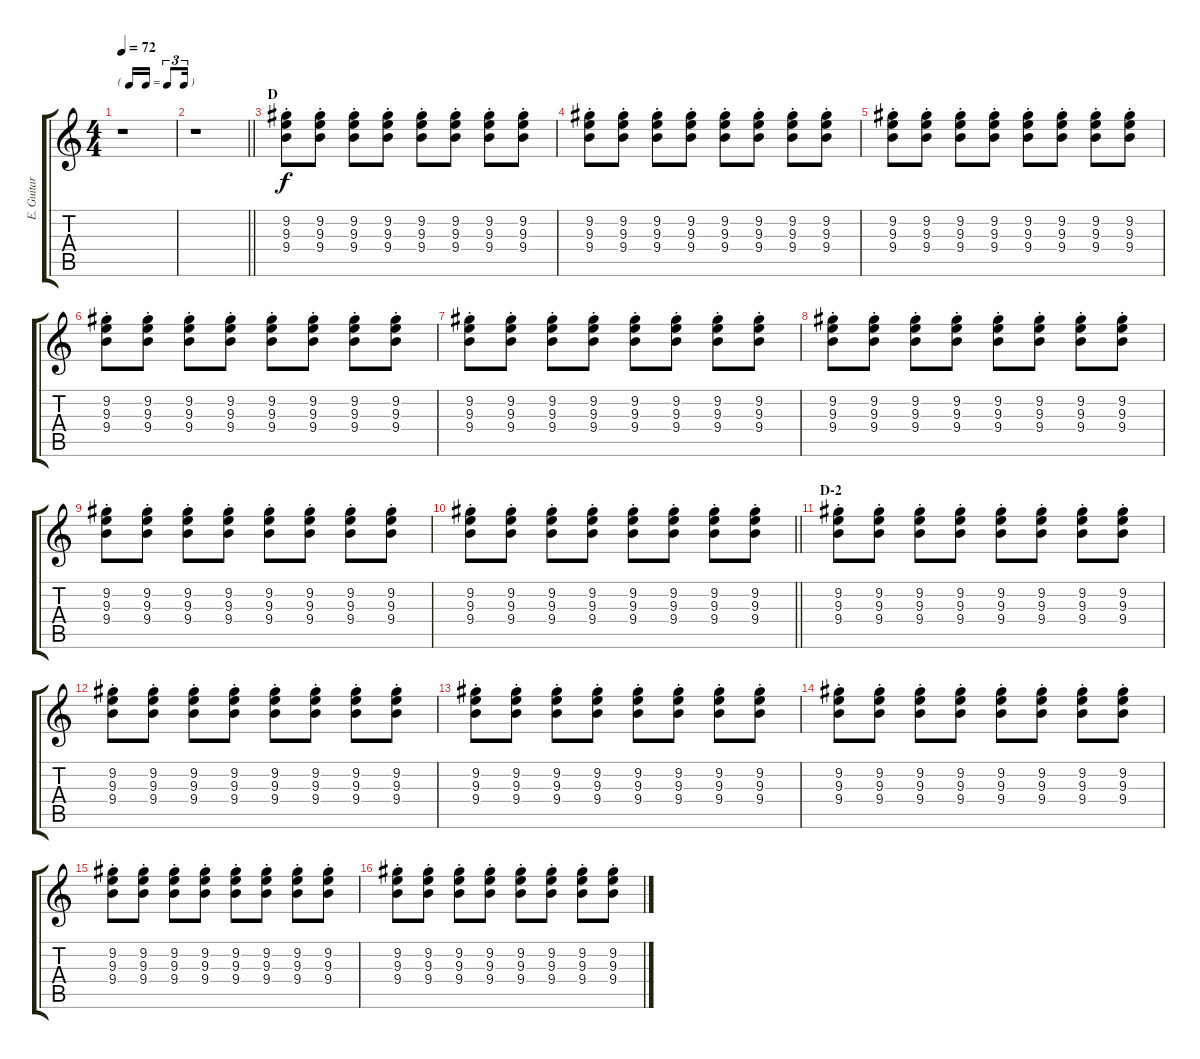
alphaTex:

\track ("E. Guitar IV" "E. Guitar ") {instrument overdrivenguitar}
\staff {score tabs}
\tuning (E4 B3 G3 D3 A2 E2) {hide}
\ts (4 4)
\tf triplet16th
\tempo 72
\clef g2
\ks c
r.1{dy f} |
\barLineRight lightlight
r.1 |
\section ("" "D")
(9.2{st} 9.3{st} 9.4{st}).8 (9.2{st} 9.3{st} 9.4{st}).8 (9.2{st} 9.3{st} 9.4{st}).8 (9.2{st} 9.3{st} 9.4{st}).8 (9.2{st} 9.3{st} 9.4{st}).8 (9.2{st} 9.3{st} 9.4{st}).8 (9.2{st} 9.3{st} 9.4{st}).8 (9.2{st} 9.3{st} 9.4{st}).8 |
(9.2{st} 9.3{st} 9.4{st}).8 (9.2{st} 9.3{st} 9.4{st}).8 (9.2{st} 9.3{st} 9.4{st}).8 (9.2{st} 9.3{st} 9.4{st}).8 (9.2{st} 9.3{st} 9.4{st}).8 (9.2{st} 9.3{st} 9.4{st}).8 (9.2{st} 9.3{st} 9.4{st}).8 (9.2{st} 9.3{st} 9.4{st}).8 |
(9.2{st} 9.3{st} 9.4{st}).8 (9.2{st} 9.3{st} 9.4{st}).8 (9.2{st} 9.3{st} 9.4{st}).8 (9.2{st} 9.3{st} 9.4{st}).8 (9.2{st} 9.3{st} 9.4{st}).8 (9.2{st} 9.3{st} 9.4{st}).8 (9.2{st} 9.3{st} 9.4{st}).8 (9.2{st} 9.3{st} 9.4{st}).8 |
(9.2{st} 9.3{st} 9.4{st}).8 (9.2{st} 9.3{st} 9.4{st}).8 (9.2{st} 9.3{st} 9.4{st}).8 (9.2{st} 9.3{st} 9.4{st}).8 (9.2{st} 9.3{st} 9.4{st}).8 (9.2{st} 9.3{st} 9.4{st}).8 (9.2{st} 9.3{st} 9.4{st}).8 (9.2{st} 9.3{st} 9.4{st}).8 |
(9.2{st} 9.3{st} 9.4{st}).8 (9.2{st} 9.3{st} 9.4{st}).8 (9.2{st} 9.3{st} 9.4{st}).8 (9.2{st} 9.3{st} 9.4{st}).8 (9.2{st} 9.3{st} 9.4{st}).8 (9.2{st} 9.3{st} 9.4{st}).8 (9.2{st} 9.3{st} 9.4{st}).8 (9.2{st} 9.3{st} 9.4{st}).8 |
(9.2{st} 9.3{st} 9.4{st}).8 (9.2{st} 9.3{st} 9.4{st}).8 (9.2{st} 9.3{st} 9.4{st}).8 (9.2{st} 9.3{st} 9.4{st}).8 (9.2{st} 9.3{st} 9.4{st}).8 (9.2{st} 9.3{st} 9.4{st}).8 (9.2{st} 9.3{st} 9.4{st}).8 (9.2{st} 9.3{st} 9.4{st}).8 |
(9.2{st} 9.3{st} 9.4{st}).8 (9.2{st} 9.3{st} 9.4{st}).8 (9.2{st} 9.3{st} 9.4{st}).8 (9.2{st} 9.3{st} 9.4{st}).8 (9.2{st} 9.3{st} 9.4{st}).8 (9.2{st} 9.3{st} 9.4{st}).8 (9.2{st} 9.3{st} 9.4{st}).8 (9.2{st} 9.3{st} 9.4{st}).8 |
\barLineRight lightlight
(9.2{st} 9.3{st} 9.4{st}).8 (9.2{st} 9.3{st} 9.4{st}).8 (9.2{st} 9.3{st} 9.4{st}).8 (9.2{st} 9.3{st} 9.4{st}).8 (9.2{st} 9.3{st} 9.4{st}).8 (9.2{st} 9.3{st} 9.4{st}).8 (9.2{st} 9.3{st} 9.4{st}).8 (9.2{st} 9.3{st} 9.4{st}).8 |
\section ("" "D-2")
(9.2{st} 9.3{st} 9.4{st}).8 (9.2{st} 9.3{st} 9.4{st}).8 (9.2{st} 9.3{st} 9.4{st}).8 (9.2{st} 9.3{st} 9.4{st}).8 (9.2{st} 9.3{st} 9.4{st}).8 (9.2{st} 9.3{st} 9.4{st}).8 (9.2{st} 9.3{st} 9.4{st}).8 (9.2{st} 9.3{st} 9.4{st}).8 |
(9.2{st} 9.3{st} 9.4{st}).8 (9.2{st} 9.3{st} 9.4{st}).8 (9.2{st} 9.3{st} 9.4{st}).8 (9.2{st} 9.3{st} 9.4{st}).8 (9.2{st} 9.3{st} 9.4{st}).8 (9.2{st} 9.3{st} 9.4{st}).8 (9.2{st} 9.3{st} 9.4{st}).8 (9.2{st} 9.3{st} 9.4{st}).8 |
(9.2{st} 9.3{st} 9.4{st}).8 (9.2{st} 9.3{st} 9.4{st}).8 (9.2{st} 9.3{st} 9.4{st}).8 (9.2{st} 9.3{st} 9.4{st}).8 (9.2{st} 9.3{st} 9.4{st}).8 (9.2{st} 9.3{st} 9.4{st}).8 (9.2{st} 9.3{st} 9.4{st}).8 (9.2{st} 9.3{st} 9.4{st}).8 |
(9.2{st} 9.3{st} 9.4{st}).8 (9.2{st} 9.3{st} 9.4{st}).8 (9.2{st} 9.3{st} 9.4{st}).8 (9.2{st} 9.3{st} 9.4{st}).8 (9.2{st} 9.3{st} 9.4{st}).8 (9.2{st} 9.3{st} 9.4{st}).8 (9.2{st} 9.3{st} 9.4{st}).8 (9.2{st} 9.3{st} 9.4{st}).8 |
(9.2{st} 9.3{st} 9.4{st}).8 (9.2{st} 9.3{st} 9.4{st}).8 (9.2{st} 9.3{st} 9.4{st}).8 (9.2{st} 9.3{st} 9.4{st}).8 (9.2{st} 9.3{st} 9.4{st}).8 (9.2{st} 9.3{st} 9.4{st}).8 (9.2{st} 9.3{st} 9.4{st}).8 (9.2{st} 9.3{st} 9.4{st}).8 |
(9.2{st} 9.3{st} 9.4{st}).8 (9.2{st} 9.3{st} 9.4{st}).8 (9.2{st} 9.3{st} 9.4{st}).8 (9.2{st} 9.3{st} 9.4{st}).8 (9.2{st} 9.3{st} 9.4{st}).8 (9.2{st} 9.3{st} 9.4{st}).8 (9.2{st} 9.3{st} 9.4{st}).8 (9.2{st} 9.3{st} 9.4{st}).8
